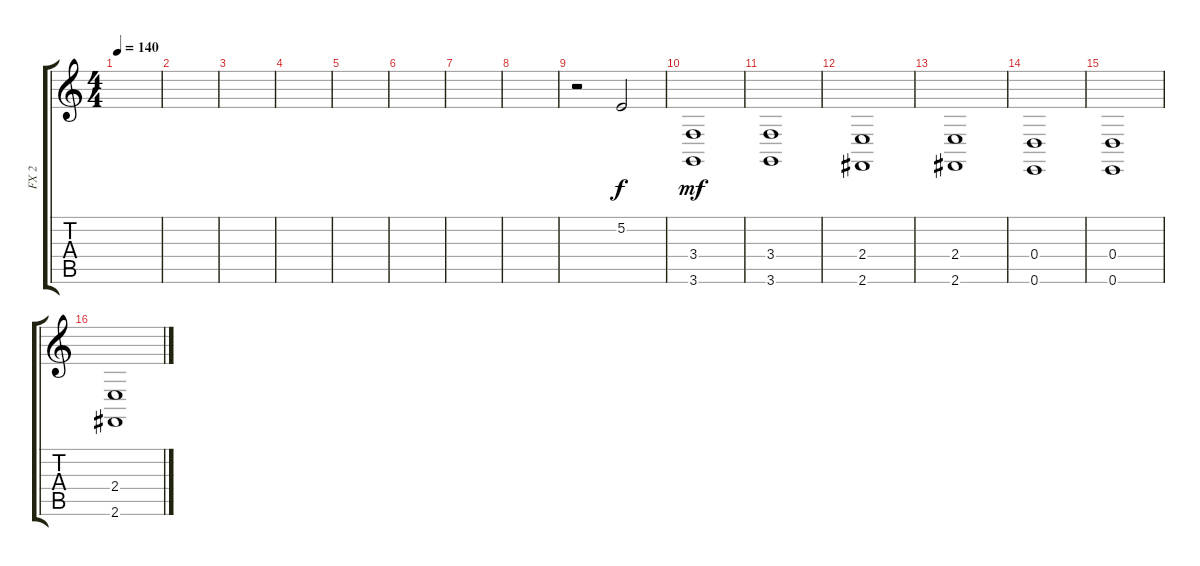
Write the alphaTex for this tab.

\track ("FX 2" "FX 2") {instrument reversecymbal}
\staff {score tabs}
\tuning (E4 B3 G3 D3 A2 E2) {hide}
\ts (4 4)
\tempo 140
\clef g2
\ks c
|
|
|
|
|
|
|
|
r.2 5.2.2{instrument reversecymbal} |
(3.4 3.6).1{dy mf instrument synthdrum} |
(3.4 3.6).1 |
(2.4 2.6).1 |
(2.4 2.6).1 |
(0.4 0.6).1{instrument synthdrum} |
(0.4 0.6).1 |
(2.4 2.6).1
